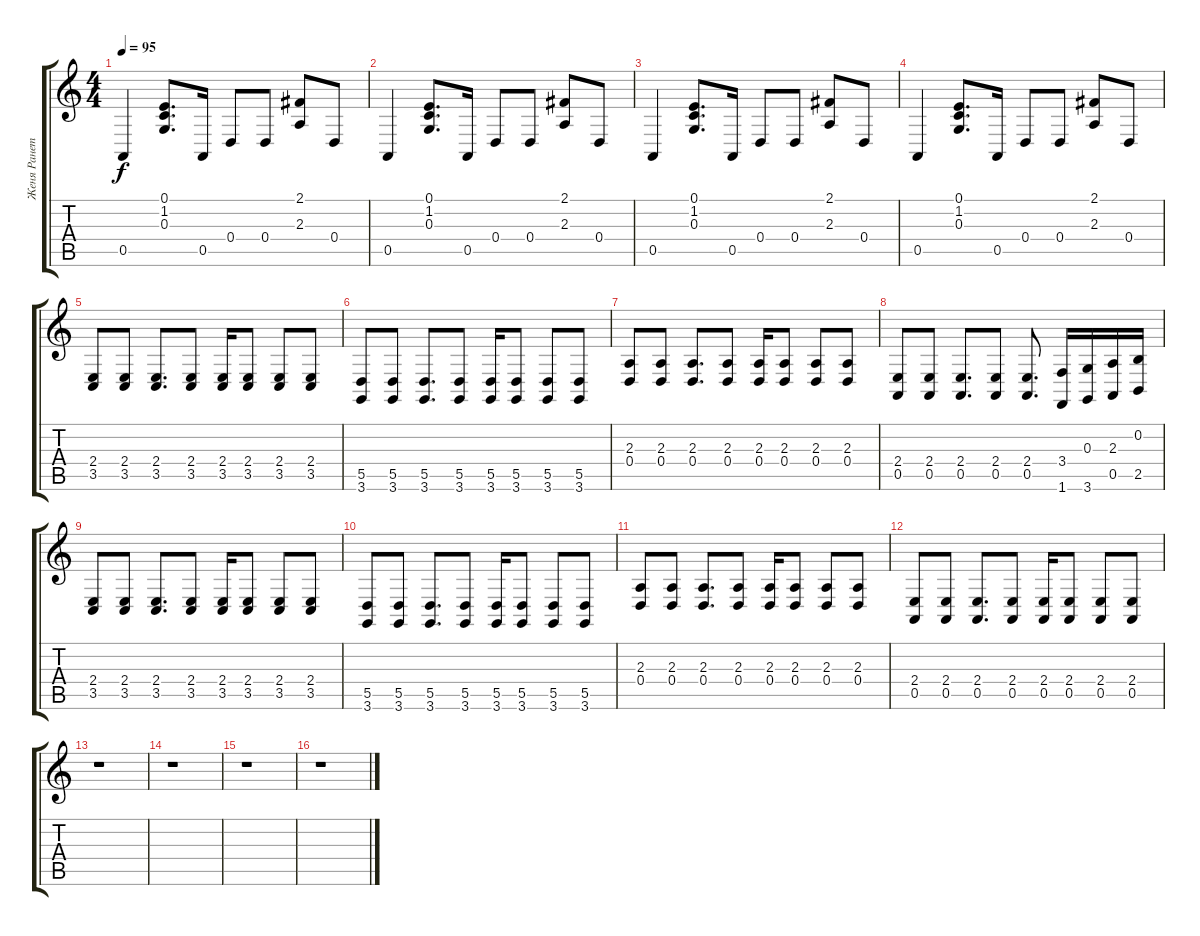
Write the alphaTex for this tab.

\track ("Женя Ранетка" "Женя Ранет") {instrument brightacousticpiano}
\staff {score tabs}
\tuning (E4 B3 G3 D3 A2 E2) {hide}
\ts (4 4)
\tempo 95
\clef g2
\ks c
0.5.4{dy f} (0.1 1.2 0.3).8{d} 0.5.16 0.4.8 0.4.8 (2.1 2.3).8 0.4.8 |
0.5.4 (0.1 1.2 0.3).8{d} 0.5.16 0.4.8 0.4.8 (2.1 2.3).8 0.4.8 |
0.5.4 (0.1 1.2 0.3).8{d} 0.5.16 0.4.8 0.4.8 (2.1 2.3).8 0.4.8 |
0.5.4 (0.1 1.2 0.3).8{d} 0.5.16 0.4.8 0.4.8 (2.1 2.3).8 0.4.8 |
(2.4 3.5).8 (2.4 3.5).8 (2.4 3.5).8{d} (2.4 3.5).8 (2.4 3.5).16 (2.4 3.5).8 (2.4 3.5).8 (2.4 3.5).8 |
(5.5 3.6).8 (5.5 3.6).8 (5.5 3.6).8{d} (5.5 3.6).8 (5.5 3.6).16 (5.5 3.6).8 (5.5 3.6).8 (5.5 3.6).8 |
(2.3 0.4).8 (2.3 0.4).8 (2.3 0.4).8{d} (2.3 0.4).8 (2.3 0.4).16 (2.3 0.4).8 (2.3 0.4).8 (2.3 0.4).8 |
(2.4 0.5).8 (2.4 0.5).8 (2.4 0.5).8{d} (2.4 0.5).8 (2.4 0.5).8{d} (3.4 1.6).16 (0.3 3.6).16 (2.3 0.5).16 (0.2 2.5).16 |
(2.4 3.5).8 (2.4 3.5).8 (2.4 3.5).8{d} (2.4 3.5).8 (2.4 3.5).16 (2.4 3.5).8 (2.4 3.5).8 (2.4 3.5).8 |
(5.5 3.6).8 (5.5 3.6).8 (5.5 3.6).8{d} (5.5 3.6).8 (5.5 3.6).16 (5.5 3.6).8 (5.5 3.6).8 (5.5 3.6).8 |
(2.3 0.4).8 (2.3 0.4).8 (2.3 0.4).8{d} (2.3 0.4).8 (2.3 0.4).16 (2.3 0.4).8 (2.3 0.4).8 (2.3 0.4).8 |
(2.4 0.5).8 (2.4 0.5).8 (2.4 0.5).8{d} (2.4 0.5).8 (2.4 0.5).16 (2.4 0.5).8 (2.4 0.5).8 (2.4 0.5).8 |
r.1 |
r.1 |
r.1 |
r.1
